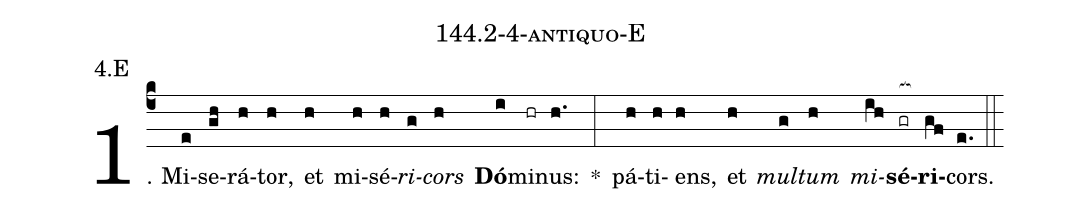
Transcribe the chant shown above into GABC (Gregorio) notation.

name: 144.2-4-antiquo-E;
annotation: 4.E;
%%
(c4)1. Mi(e)se(gh)rá(h)tor,(h) et(h) mi(h)sé(h)<i>ri</i>(g)<i>cors</i>(h) <b>Dó</b>(i)mi(hr)nus:(h.) *(:) pá(h)ti(h)ens,(h) et(h) <i>mul</i>(g)<i>tum</i>(h) <i>mi</i>(ih)<b>sé</b>(gr[ocb:1{])<b>ri</b>(gf[ocb:0}])cors.(e.) (::)
